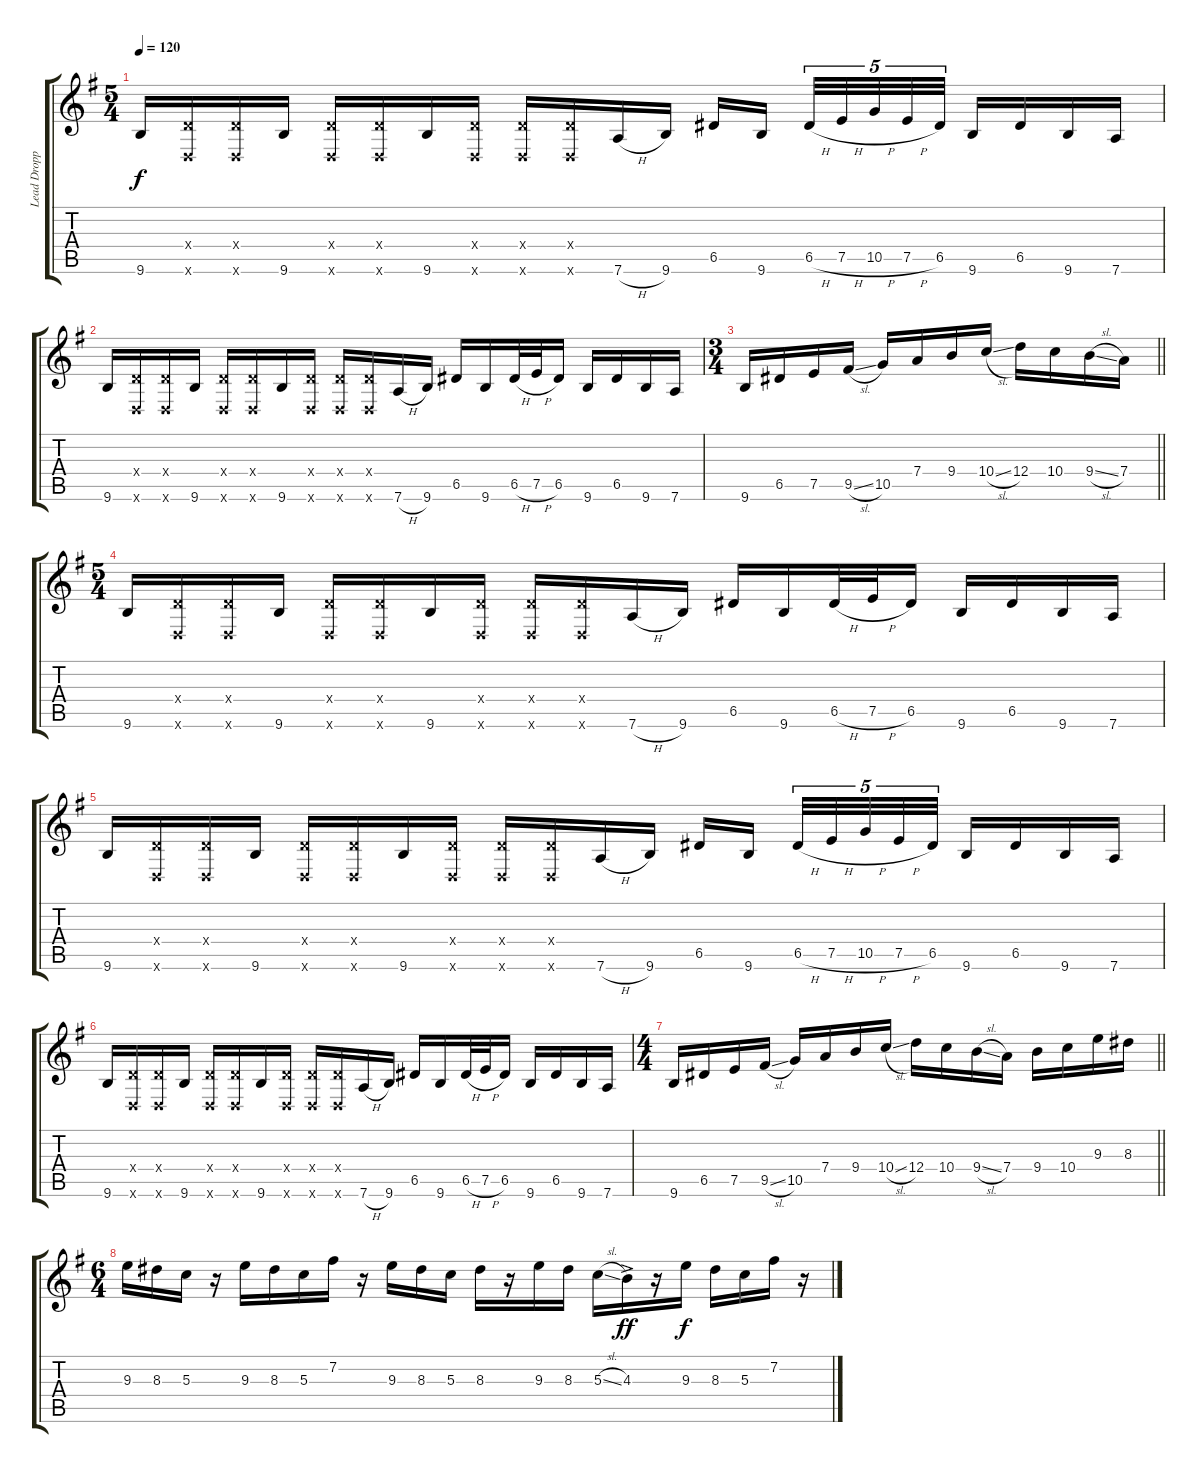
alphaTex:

\track ("Lead Dropped D " "Lead Dropp") {instrument distortionguitar}
\staff {score tabs}
\tuning (E4 B3 G3 D3 A2 D2) {hide}
\ts (5 4)
\tempo 120
\clef g2
\ks eminor
9.6.16{dy f} (0.4{x} 0.6{x}).16 (0.4{x} 0.6{x}).16 9.6.16 (0.4{x} 0.6{x}).16 (0.4{x} 0.6{x}).16 9.6.16 (0.4{x} 0.6{x}).16 (0.4{x} 0.6{x}).16 (0.4{x} 0.6{x}).16 7.6{h}.16 9.6.16 6.5.16 9.6.16{beam splitsecondary} 6.5{h}.32{tu (5 4)} 7.5{h}.32{tu (5 4)} 10.5{h}.32{tu (5 4)} 7.5{h}.32{tu (5 4)} 6.5.32{tu (5 4)} 9.6.16 6.5.16 9.6.16 7.6.16 |
9.6.16 (0.4{x} 0.6{x}).16 (0.4{x} 0.6{x}).16 9.6.16 (0.4{x} 0.6{x}).16 (0.4{x} 0.6{x}).16 9.6.16 (0.4{x} 0.6{x}).16 (0.4{x} 0.6{x}).16 (0.4{x} 0.6{x}).16 7.6{h}.16 9.6.16 6.5.16 9.6.16 6.5{h}.32 7.5{h}.32 6.5.16 9.6.16 6.5.16 9.6.16 7.6.16 |
\ts (3 4)
\barLineRight lightlight
9.6.16 6.5.16 7.5.16 9.5{sl}.16 10.5.16 7.4.16 9.4.16 10.4{sl}.16 12.4.16 10.4.16 9.4{sl}.16 7.4.16 |
\ts (5 4)
9.6.16 (0.4{x} 0.6{x}).16 (0.4{x} 0.6{x}).16 9.6.16 (0.4{x} 0.6{x}).16 (0.4{x} 0.6{x}).16 9.6.16 (0.4{x} 0.6{x}).16 (0.4{x} 0.6{x}).16 (0.4{x} 0.6{x}).16 7.6{h}.16 9.6.16 6.5.16 9.6.16 6.5{h}.32 7.5{h}.32 6.5.16 9.6.16 6.5.16 9.6.16 7.6.16 |
9.6.16 (0.4{x} 0.6{x}).16 (0.4{x} 0.6{x}).16 9.6.16 (0.4{x} 0.6{x}).16 (0.4{x} 0.6{x}).16 9.6.16 (0.4{x} 0.6{x}).16 (0.4{x} 0.6{x}).16 (0.4{x} 0.6{x}).16 7.6{h}.16 9.6.16 6.5.16 9.6.16{beam splitsecondary} 6.5{h}.32{tu (5 4)} 7.5{h}.32{tu (5 4)} 10.5{h}.32{tu (5 4)} 7.5{h}.32{tu (5 4)} 6.5.32{tu (5 4)} 9.6.16 6.5.16 9.6.16 7.6.16 |
9.6.16 (0.4{x} 0.6{x}).16 (0.4{x} 0.6{x}).16 9.6.16 (0.4{x} 0.6{x}).16 (0.4{x} 0.6{x}).16 9.6.16 (0.4{x} 0.6{x}).16 (0.4{x} 0.6{x}).16 (0.4{x} 0.6{x}).16 7.6{h}.16 9.6.16 6.5.16 9.6.16 6.5{h}.32 7.5{h}.32 6.5.16 9.6.16 6.5.16 9.6.16 7.6.16 |
\ts (4 4)
\barLineRight lightlight
9.6.16 6.5.16 7.5.16 9.5{sl}.16 10.5.16 7.4.16 9.4.16 10.4{sl}.16 12.4.16 10.4.16 9.4{sl}.16 7.4.16 9.4.16 10.4.16 9.3.16 8.3.16 |
\ts (6 4)
\section ("" "")
9.3.16 8.3.16 5.3.16 r.16 9.3.16 8.3.16 5.3.16 7.2.16 r.16 9.3.16 8.3.16 5.3.16 8.3.16 r.16 9.3.16 8.3.16 5.3{sl}.16 4.3{ac}.16{dy ff} r.16 9.3.16{dy f} 8.3.16 5.3.16 7.2.16 r.16
